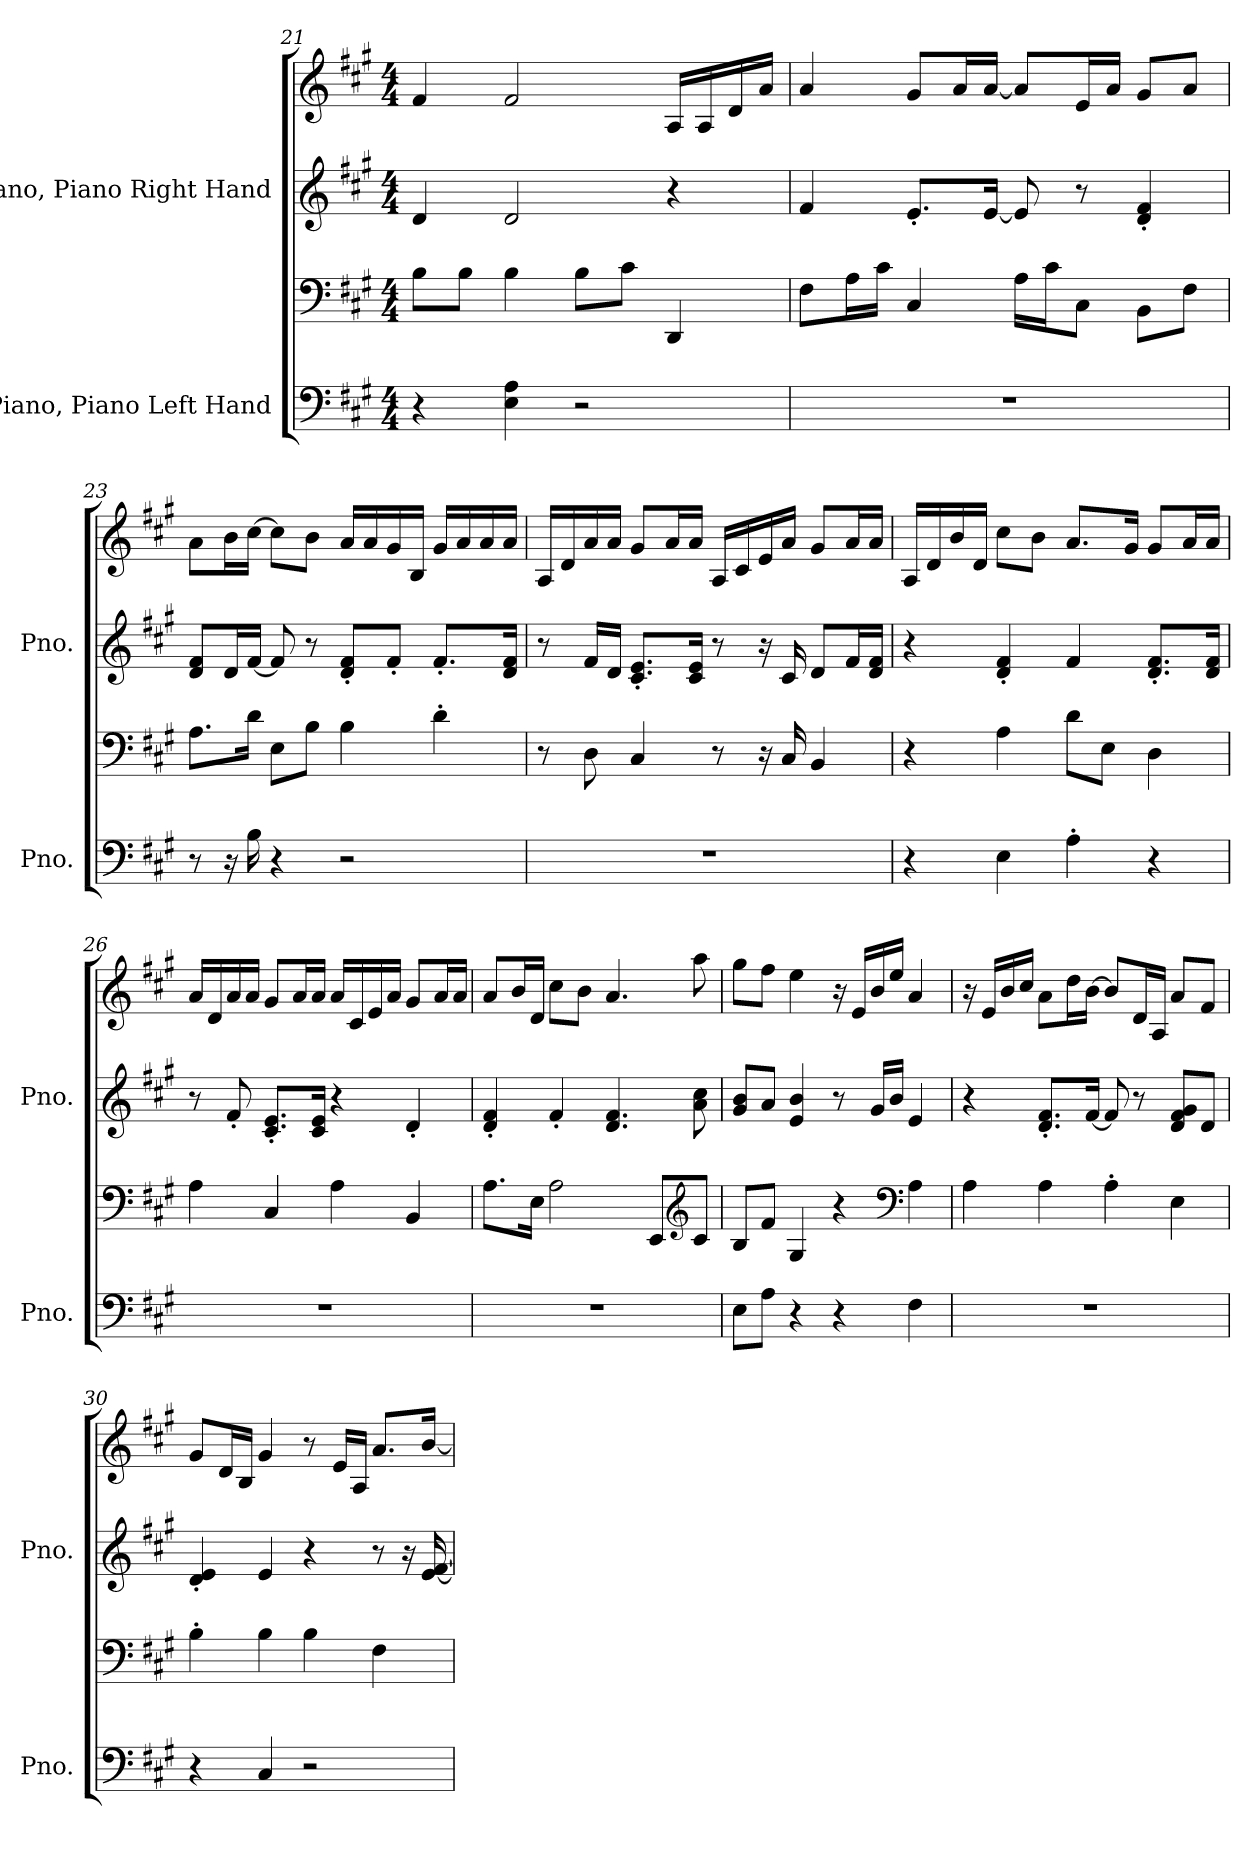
**kern	**kern	**kern	**kern
*part2	*part2	*part1	*part1
*staff4	*staff3	*staff2	*staff1
*I"Piano, Piano Left Hand	*	*I"Piano, Piano Right Hand	*
*I'Pno.	*	*I'Pno.	*
!!LO:LB:g=z
*clefF4	*clefF4	*clefG2	*clefG2
*k[f#c#g#]	*k[f#c#g#]	*k[f#c#g#]	*k[f#c#g#]
*M4/4	*M4/4	*M4/4	*M4/4
=21	=21	=21	=21
4r	8B\L	4d/	4f#/
.	8B\J	.	.
4E\ 4A\	4B\	2d/	2f#/
2r	8B\L	.	.
.	8c#\J	.	.
.	4DD/	4r	16A/LL
.	.	.	16A/
.	.	.	16d/
.	.	.	16a/JJ
=22	=22	=22	=22
1r	8F#\L	4f#/	4a/
.	16A\L	.	.
.	16c#\JJ	.	.
.	4C#/	8.e'/L	8g#/L
.	.	.	16a/L
.	.	[16e/Jk	[16a/JJ
.	16A\LL	8e/]	8a/L]
.	16c#\J	.	.
.	8C#\J	8r	16e/L
.	.	.	16a/JJ
.	8BB\L	4d/' 4f#/'	8g#/L
.	8F#\J	.	8a/J
=23	=23	=23	=23
8r	8.A\L	8d/ 8f#/L	8a\L
16r	.	16d/L	16b\L
16B\	16d\Jk	[16f#/JJ	[16cc#\JJ
4r	8E\L	8f#/]	8cc#\L]
.	8B\J	8r	8b\J
2r	4B\	8d/' 8f#/'L	16a/LL
.	.	.	16a/
.	.	8f#'/J	16g#/
.	.	.	16B/JJ
.	4d'\	8.f#'/L	16g#/LL
.	.	.	16a/
.	.	.	16a/
.	.	16d/ 16f#/Jk	16a/JJ
!!LO:LB:g=z
=24	=24	=24	=24
1r	8r	8r	16A/LL
.	.	.	16d/
.	8D\	16f#/LL	16a/
.	.	16d/JJ	16a/JJ
.	4C#/	8.c#/' 8.e/'L	8g#/L
.	.	.	16a/L
.	.	16c#/ 16e/Jk	16a/JJ
.	8r	8r	16A/LL
.	.	.	16c#/
.	16r	16r	16e/
.	16C#/	16c#/	16a/JJ
.	4BB/	8d/L	8g#/L
.	.	16f#/L	16a/L
.	.	16d/ 16f#/JJ	16a/JJ
=25	=25	=25	=25
4r	4r	4r	16A/LL
.	.	.	16d/
.	.	.	16b/
.	.	.	16d/JJ
4E\	4A\	4d/' 4f#/'	8cc#\L
.	.	.	8b\J
4A'\	8d\L	4f#/	8.a/L
.	8E\J	.	.
.	.	.	16g#/Jk
4r	4D\	8.d/' 8.f#/'L	8g#/L
.	.	.	16a/L
.	.	16d/ 16f#/Jk	16a/JJ
=26	=26	=26	=26
1r	4A\	8r	16a/LL
.	.	.	16d/
.	.	8f#'/	16a/
.	.	.	16a/JJ
.	4C#/	8.c#/' 8.e/'L	8g#/L
.	.	.	16a/L
.	.	16c#/ 16e/Jk	16a/JJ
.	4A\	4r	16a/LL
.	.	.	16c#/
.	.	.	16e/
.	.	.	16a/JJ
.	4BB/	4d'/	8g#/L
.	.	.	16a/L
.	.	.	16a/JJ
!!LO:PB:g=z
=27	=27	=27	=27
1r	8.A\L	4d/' 4f#/'	8a/L
.	.	.	16b/L
.	16E\Jk	.	16d/JJ
.	2A\	4f#'/	8cc#\L
.	.	.	8b\J
.	.	4.d/ 4.f#/	4.a/
.	8EE/L	.	.
*	*clefG2	*	*
.	8c#/J	8a\ 8cc#\	8aa\
=28	=28	=28	=28
8E\L	8B/L	8g#/ 8b/L	8gg#\L
8A\J	8f#/J	8a/J	8ff#\J
4r	4G#/	4e/ 4b/	4ee\
4r	4r	8r	16r
.	.	.	16e/LL
.	.	16g#/LL	16b/
.	.	16b/JJ	16ee/JJ
*	*clefF4	*	*
4F#\	4A\	4e/	4a/
=29	=29	=29	=29
1r	4A\	4r	16r
.	.	.	16e/LL
.	.	.	16b/
.	.	.	16cc#/JJ
.	4A\	8.d/' 8.f#/'L	8a\L
.	.	.	16dd\L
.	.	[16f#/Jk	[16b\JJ
.	4A'\	8f#/]	8b/L]
.	.	8r	16d/L
.	.	.	16A/JJ
.	4E\	8d/ 8f#/ 8g#/L	8a/L
.	.	8d/J	8f#/J
!!LO:LB:g=z
=30	=30	=30	=30
4r	4B'\	4d/' 4e/'	8g#/L
.	.	.	16d/L
.	.	.	16B/JJ
4C#/	4B\	4e/	4g#/
2r	4B\	4r	8r
.	.	.	16e/LL
.	.	.	16A/JJ
.	4F#\	8r	8.a/L
.	.	16r	.
.	.	[16e/ [16f#/	[16b/Jk
=	=	=	=
*-	*-	*-	*-
